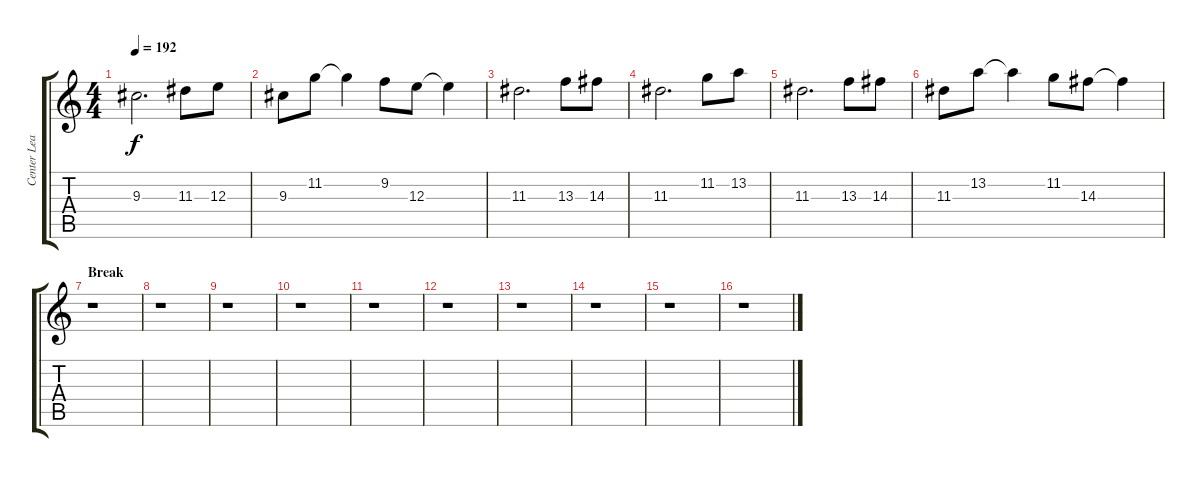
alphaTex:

\track ("Center Lead 1" "Center Lea") {instrument overdrivenguitar}
\staff {score tabs}
\tuning (Db4 Ab3 E3 B2 Gb2 B1) {hide}
\ts (4 4)
\tempo 192
\clef g2
\ks aminor
9.3.2{d dy f} 11.3.8 12.3.8 |
9.3.8 11.2.8 11.2{t}.4 9.2.8 12.3.8 12.3{t}.4 |
11.3.2{d} 13.3.8 14.3.8 |
11.3.2{d} 11.2.8 13.2.8 |
11.3.2{d} 13.3.8 14.3.8 |
11.3.8 13.2.8 13.2{t}.4 11.2.8 14.3.8 14.3{t}.4 |
\section ("" "Break")
r.1 |
r.1 |
r.1 |
r.1 |
r.1 |
r.1 |
r.1 |
r.1 |
r.1 |
r.1
